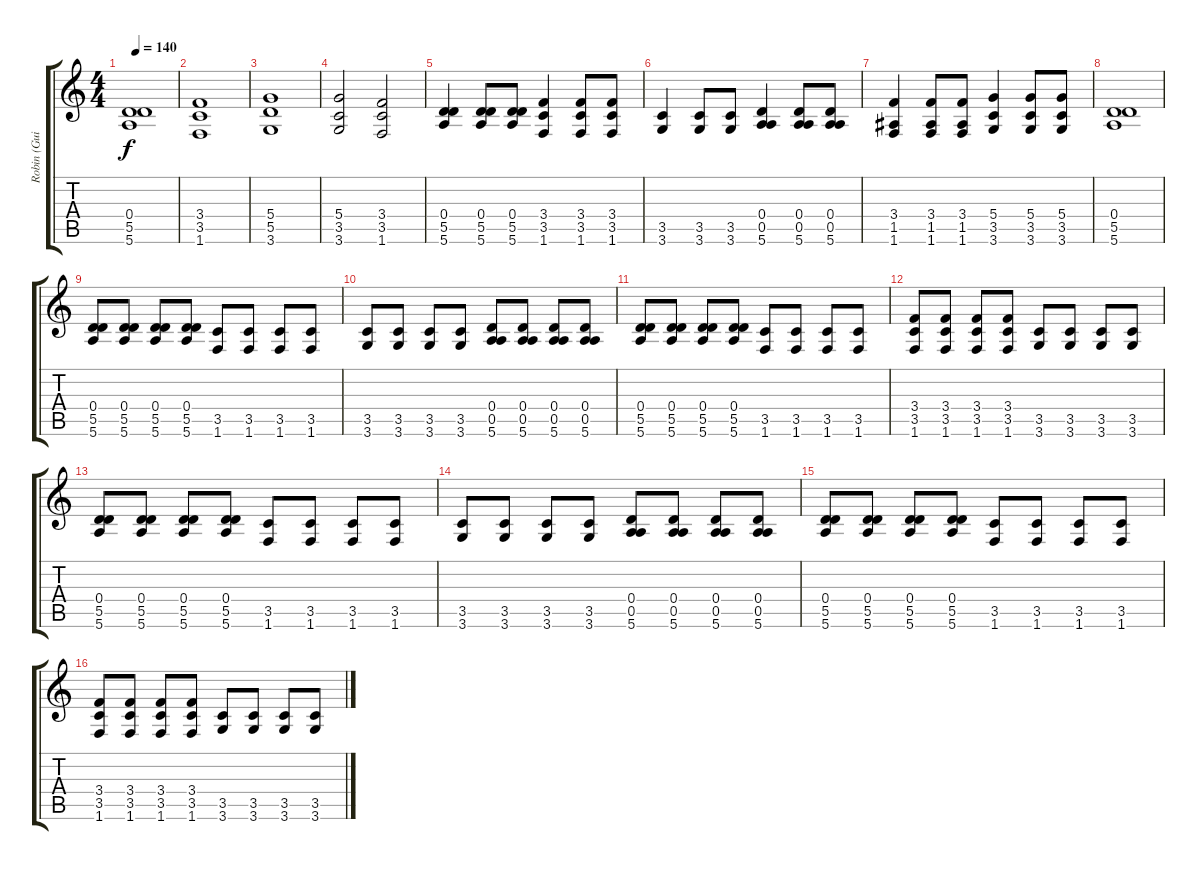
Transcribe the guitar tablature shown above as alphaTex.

\track ("Robin (Guitar)" "Robin (Gui") {instrument distortionguitar}
\staff {score tabs}
\tuning (E4 B3 G3 D3 A2 E2) {hide}
\ts (4 4)
\tempo 140
\clef g2
\ks c
(0.4 5.5 5.6).1{dy f} |
(3.4 3.5 1.6).1 |
(5.4 5.5 3.6).1 |
(5.4 3.5 3.6).2 (3.4 3.5 1.6).2 |
(0.4 5.5 5.6).4 (0.4 5.5 5.6).8 (0.4 5.5 5.6).8 (3.4 3.5 1.6).4 (3.4 3.5 1.6).8 (3.4 3.5 1.6).8 |
(3.5 3.6).4 (3.5 3.6).8 (3.5 3.6).8 (0.4 0.5 5.6).4 (0.4 0.5 5.6).8 (0.4 0.5 5.6).8 |
(3.4 1.5 1.6).4 (3.4 1.5 1.6).8 (3.4 1.5 1.6).8 (5.4 3.5 3.6).4 (5.4 3.5 3.6).8 (5.4 3.5 3.6).8 |
(0.4 5.5 5.6).1 |
(0.4 5.5 5.6).8 (0.4 5.5 5.6).8 (0.4 5.5 5.6).8 (0.4 5.5 5.6).8 (3.5 1.6).8 (3.5 1.6).8 (3.5 1.6).8 (3.5 1.6).8 |
(3.5 3.6).8 (3.5 3.6).8 (3.5 3.6).8 (3.5 3.6).8 (0.4 0.5 5.6).8 (0.4 0.5 5.6).8 (0.4 0.5 5.6).8 (0.4 0.5 5.6).8 |
(0.4 5.5 5.6).8 (0.4 5.5 5.6).8 (0.4 5.5 5.6).8 (0.4 5.5 5.6).8 (3.5 1.6).8 (3.5 1.6).8 (3.5 1.6).8 (3.5 1.6).8 |
(3.4 3.5 1.6).8 (3.4 3.5 1.6).8 (3.4 3.5 1.6).8 (3.4 3.5 1.6).8 (3.5 3.6).8 (3.5 3.6).8 (3.5 3.6).8 (3.5 3.6).8 |
(0.4 5.5 5.6).8 (0.4 5.5 5.6).8 (0.4 5.5 5.6).8 (0.4 5.5 5.6).8 (3.5 1.6).8 (3.5 1.6).8 (3.5 1.6).8 (3.5 1.6).8 |
(3.5 3.6).8 (3.5 3.6).8 (3.5 3.6).8 (3.5 3.6).8 (0.4 0.5 5.6).8 (0.4 0.5 5.6).8 (0.4 0.5 5.6).8 (0.4 0.5 5.6).8 |
(0.4 5.5 5.6).8 (0.4 5.5 5.6).8 (0.4 5.5 5.6).8 (0.4 5.5 5.6).8 (3.5 1.6).8 (3.5 1.6).8 (3.5 1.6).8 (3.5 1.6).8 |
(3.4 3.5 1.6).8 (3.4 3.5 1.6).8 (3.4 3.5 1.6).8 (3.4 3.5 1.6).8 (3.5 3.6).8 (3.5 3.6).8 (3.5 3.6).8 (3.5 3.6).8
